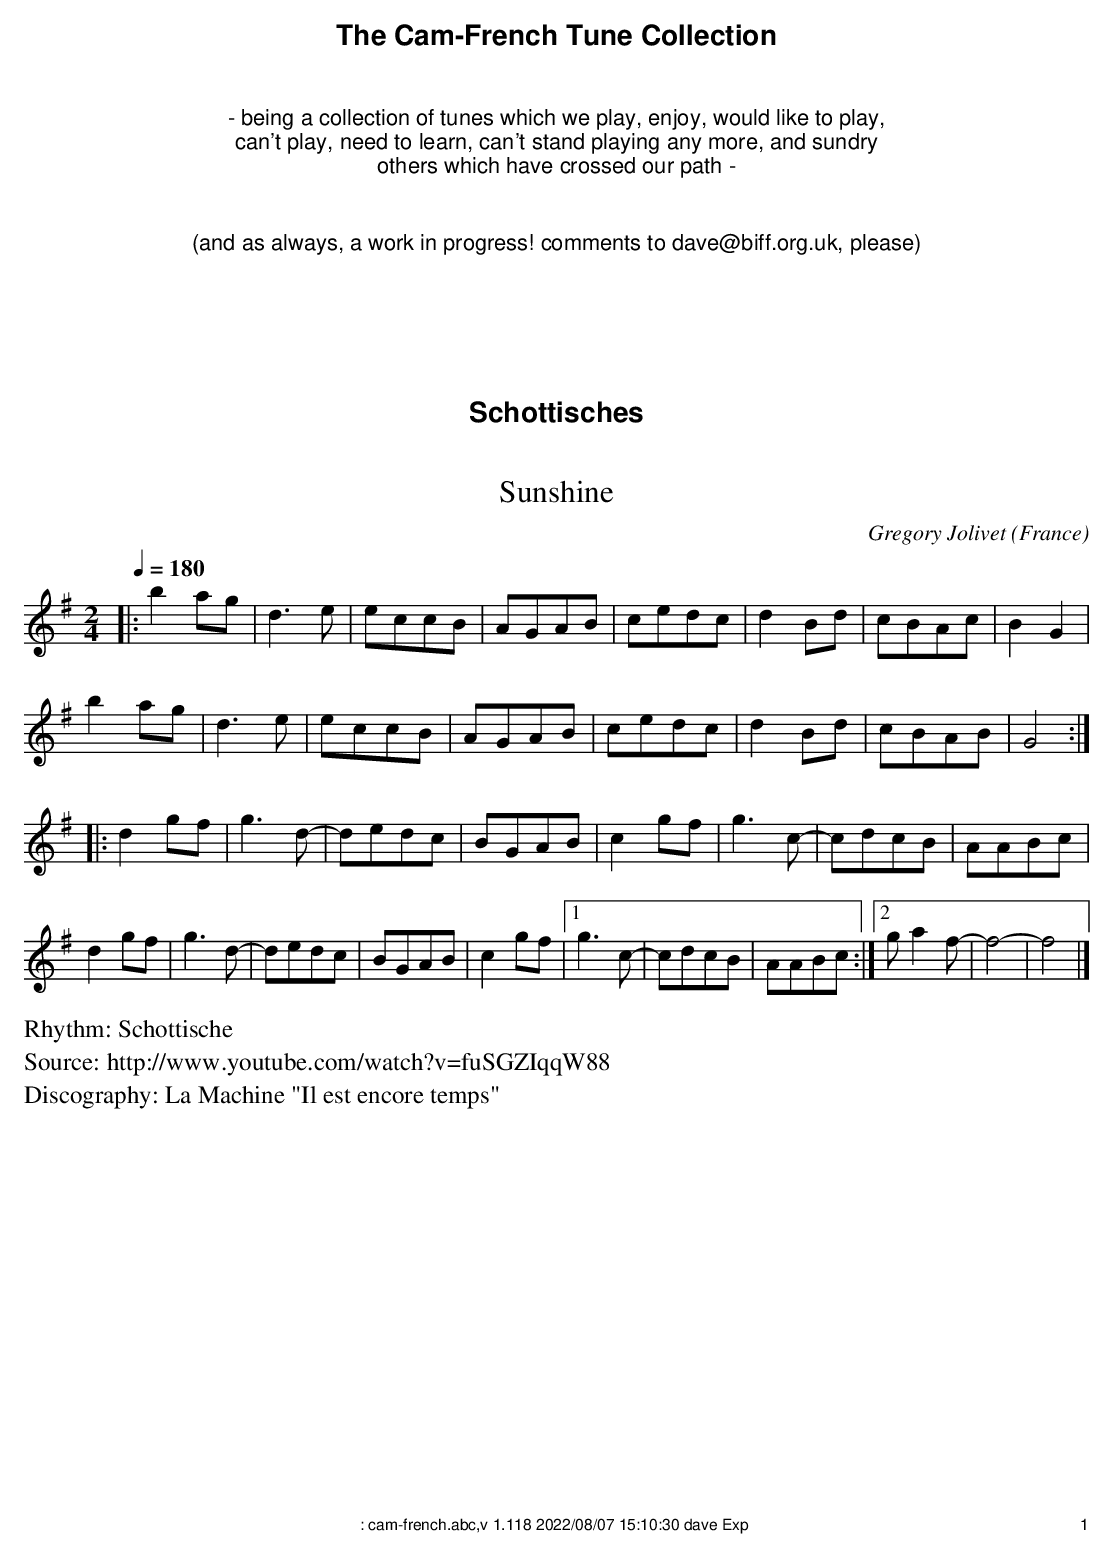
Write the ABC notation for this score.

X:1
T:Sunshine
C:Gregory Jolivet
O:France
M:2/4
L:1/8
Q:1/4=180
K:G
|:b2 ag|d3e|eccB|AGAB|cedc|d2 Bd|cBAc|B2G2|
  b2 ag|d3e|eccB|AGAB|cedc|d2 Bd|cBAB|G4:|
|:d2 gf|g3 d-|dedc|BGAB|c2 gf|g3 c-|cdcB|AABc|
  d2 gf|g3 d-|dedc|BGAB|c2 gf|1g3 c-|cdcB|AABc:|2g a2 f-|f4-|f4|]
